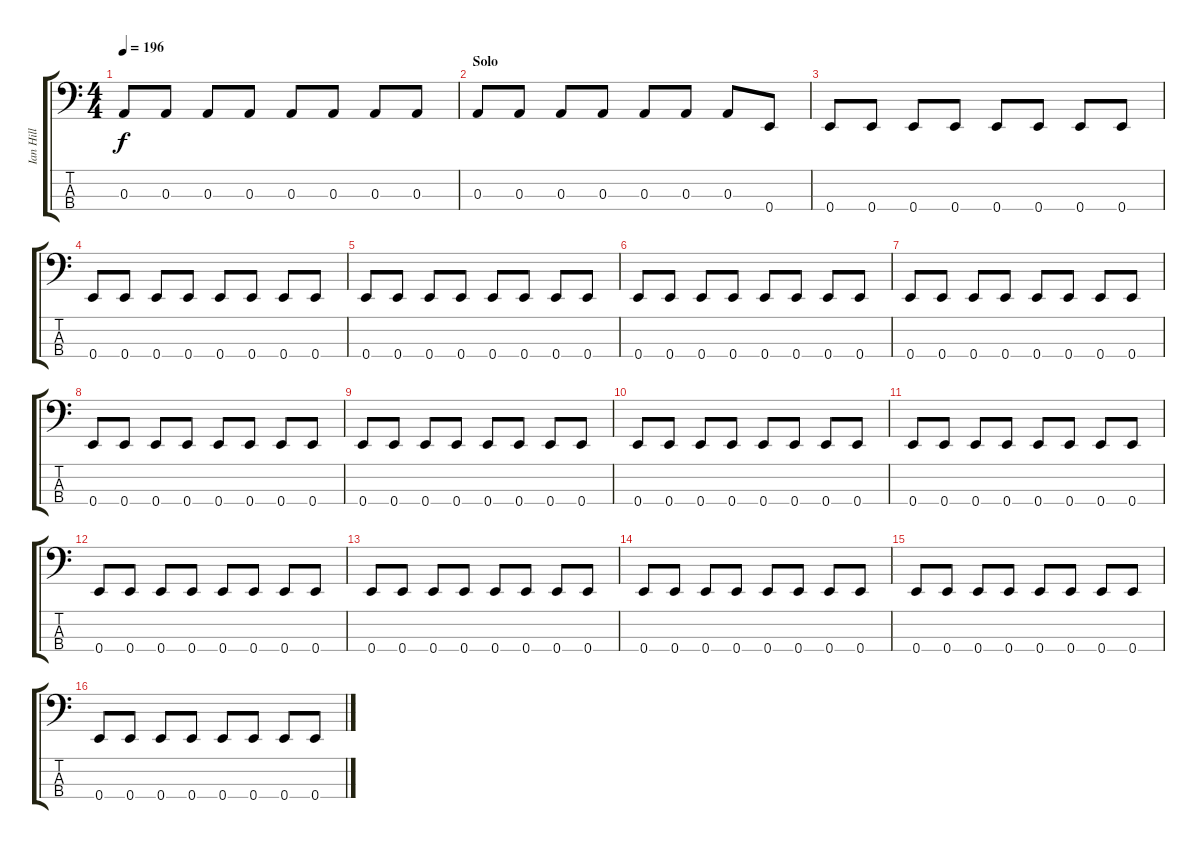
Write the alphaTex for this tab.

\track ("Ian Hill" "Ian Hill") {instrument fretlessbass}
\staff {score tabs}
\tuning (G2 D2 A1 E1) {hide}
\ts (4 4)
\tempo 196
\clef f4
\ks c
0.3.8{dy f} 0.3.8 0.3.8 0.3.8 0.3.8 0.3.8 0.3.8 0.3.8 |
\section ("" "Solo")
0.3.8 0.3.8 0.3.8 0.3.8 0.3.8 0.3.8 0.3.8 0.4.8 |
0.4.8 0.4.8 0.4.8 0.4.8 0.4.8 0.4.8 0.4.8 0.4.8 |
0.4.8 0.4.8 0.4.8 0.4.8 0.4.8 0.4.8 0.4.8 0.4.8 |
0.4.8 0.4.8 0.4.8 0.4.8 0.4.8 0.4.8 0.4.8 0.4.8 |
0.4.8 0.4.8 0.4.8 0.4.8 0.4.8 0.4.8 0.4.8 0.4.8 |
0.4.8 0.4.8 0.4.8 0.4.8 0.4.8 0.4.8 0.4.8 0.4.8 |
0.4.8 0.4.8 0.4.8 0.4.8 0.4.8 0.4.8 0.4.8 0.4.8 |
0.4.8 0.4.8 0.4.8 0.4.8 0.4.8 0.4.8 0.4.8 0.4.8 |
0.4.8 0.4.8 0.4.8 0.4.8 0.4.8 0.4.8 0.4.8 0.4.8 |
0.4.8 0.4.8 0.4.8 0.4.8 0.4.8 0.4.8 0.4.8 0.4.8 |
0.4.8 0.4.8 0.4.8 0.4.8 0.4.8 0.4.8 0.4.8 0.4.8 |
0.4.8 0.4.8 0.4.8 0.4.8 0.4.8 0.4.8 0.4.8 0.4.8 |
0.4.8 0.4.8 0.4.8 0.4.8 0.4.8 0.4.8 0.4.8 0.4.8 |
0.4.8 0.4.8 0.4.8 0.4.8 0.4.8 0.4.8 0.4.8 0.4.8 |
0.4.8 0.4.8 0.4.8 0.4.8 0.4.8 0.4.8 0.4.8 0.4.8
